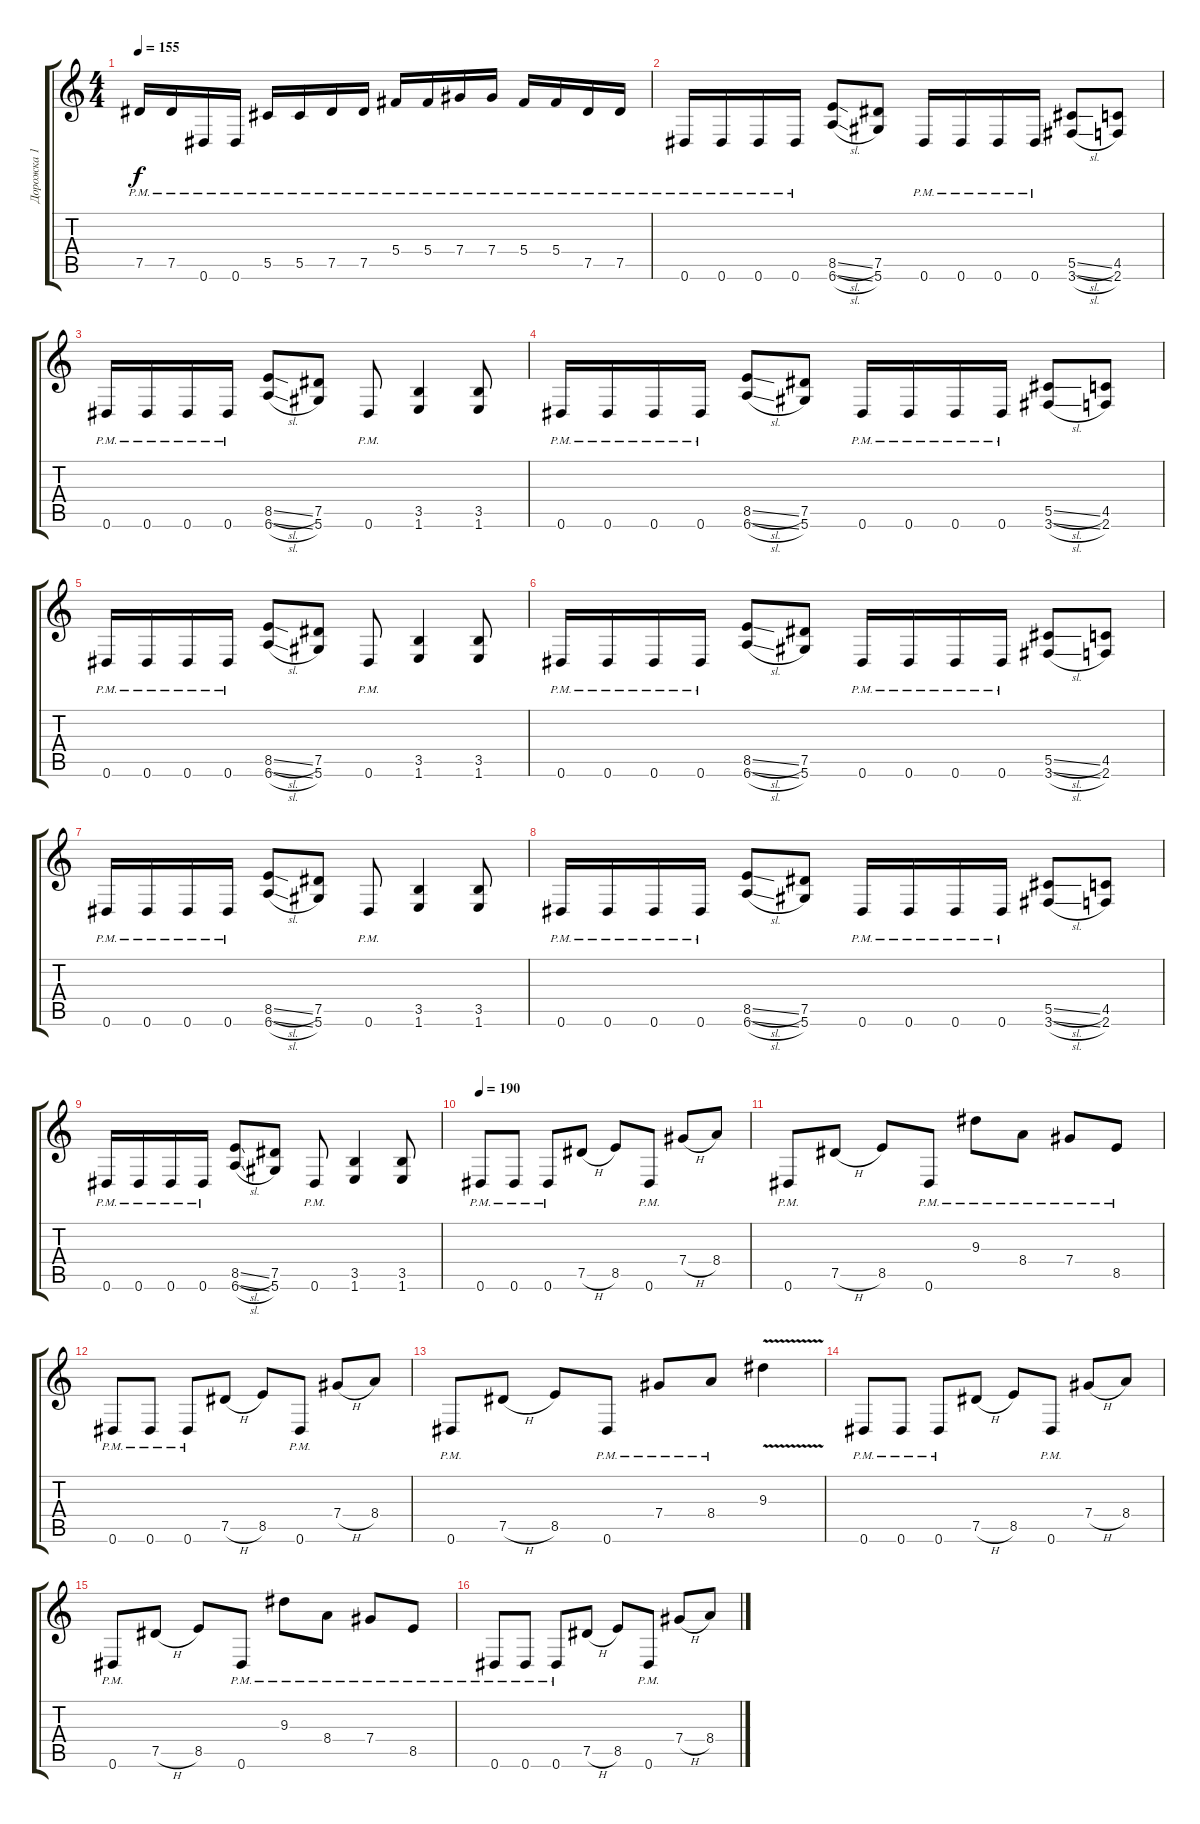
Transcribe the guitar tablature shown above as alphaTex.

\track ("Дорожка 1" "Дорожка 1") {instrument overdrivenguitar}
\staff {score tabs}
\tuning (Eb4 Bb3 Gb3 Db3 Ab2 Eb2) {hide}
\ts (4 4)
\tempo 155
\clef g2
\ks c
7.5{pm}.16{dy f} 7.5{pm}.16 0.6{pm}.16 0.6{pm}.16 5.5{pm}.16 5.5{pm}.16 7.5{pm}.16 7.5{pm}.16 5.4{pm}.16 5.4{pm}.16 7.4{pm}.16 7.4{pm}.16 5.4{pm}.16 5.4{pm}.16 7.5{pm}.16 7.5{pm}.16 |
0.6{pm}.16 0.6{pm}.16 0.6{pm}.16 0.6{pm}.16 (8.5{sl} 6.6{sl}).8 (7.5 5.6).8 0.6{pm}.16 0.6{pm}.16 0.6{pm}.16 0.6{pm}.16 (5.5{sl} 3.6{sl}).8 (4.5 2.6).8 |
0.6{pm}.16 0.6{pm}.16 0.6{pm}.16 0.6{pm}.16 (8.5{sl} 6.6{sl}).8 (7.5 5.6).8 0.6{pm}.8 (3.5 1.6).4 (3.5 1.6).8 |
0.6{pm}.16 0.6{pm}.16 0.6{pm}.16 0.6{pm}.16 (8.5{sl} 6.6{sl}).8 (7.5 5.6).8 0.6{pm}.16 0.6{pm}.16 0.6{pm}.16 0.6{pm}.16 (5.5{sl} 3.6{sl}).8 (4.5 2.6).8 |
0.6{pm}.16 0.6{pm}.16 0.6{pm}.16 0.6{pm}.16 (8.5{sl} 6.6{sl}).8 (7.5 5.6).8 0.6{pm}.8 (3.5 1.6).4 (3.5 1.6).8 |
0.6{pm}.16 0.6{pm}.16 0.6{pm}.16 0.6{pm}.16 (8.5{sl} 6.6{sl}).8 (7.5 5.6).8 0.6{pm}.16 0.6{pm}.16 0.6{pm}.16 0.6{pm}.16 (5.5{sl} 3.6{sl}).8 (4.5 2.6).8 |
0.6{pm}.16 0.6{pm}.16 0.6{pm}.16 0.6{pm}.16 (8.5{sl} 6.6{sl}).8 (7.5 5.6).8 0.6{pm}.8 (3.5 1.6).4 (3.5 1.6).8 |
0.6{pm}.16 0.6{pm}.16 0.6{pm}.16 0.6{pm}.16 (8.5{sl} 6.6{sl}).8 (7.5 5.6).8 0.6{pm}.16 0.6{pm}.16 0.6{pm}.16 0.6{pm}.16 (5.5{sl} 3.6{sl}).8 (4.5 2.6).8 |
0.6{pm}.16 0.6{pm}.16 0.6{pm}.16 0.6{pm}.16 (8.5{sl} 6.6{sl}).8 (7.5 5.6).8 0.6{pm}.8 (3.5 1.6).4 (3.5 1.6).8 |
\tempo 190
0.6{pm}.8 0.6{pm}.8 0.6{pm}.8 7.5{h}.8 8.5.8 0.6{pm}.8 7.4{h}.8 8.4.8 |
0.6{pm}.8 7.5{h}.8 8.5.8 0.6{pm}.8 9.3{pm}.8 8.4{pm}.8 7.4{pm}.8 8.5{pm}.8 |
0.6{pm}.8 0.6{pm}.8 0.6{pm}.8 7.5{h}.8 8.5.8 0.6{pm}.8 7.4{h}.8 8.4.8 |
0.6{pm}.8 7.5{h}.8 8.5.8 0.6{pm}.8 7.4{pm}.8 8.4{pm}.8 9.3{v}.4 |
0.6{pm}.8 0.6{pm}.8 0.6{pm}.8 7.5{h}.8 8.5.8 0.6{pm}.8 7.4{h}.8 8.4.8 |
0.6{pm}.8 7.5{h}.8 8.5.8 0.6{pm}.8 9.3{pm}.8 8.4{pm}.8 7.4{pm}.8 8.5{pm}.8 |
0.6{pm}.8 0.6{pm}.8 0.6{pm}.8 7.5{h}.8 8.5.8 0.6{pm}.8 7.4{h}.8 8.4.8
